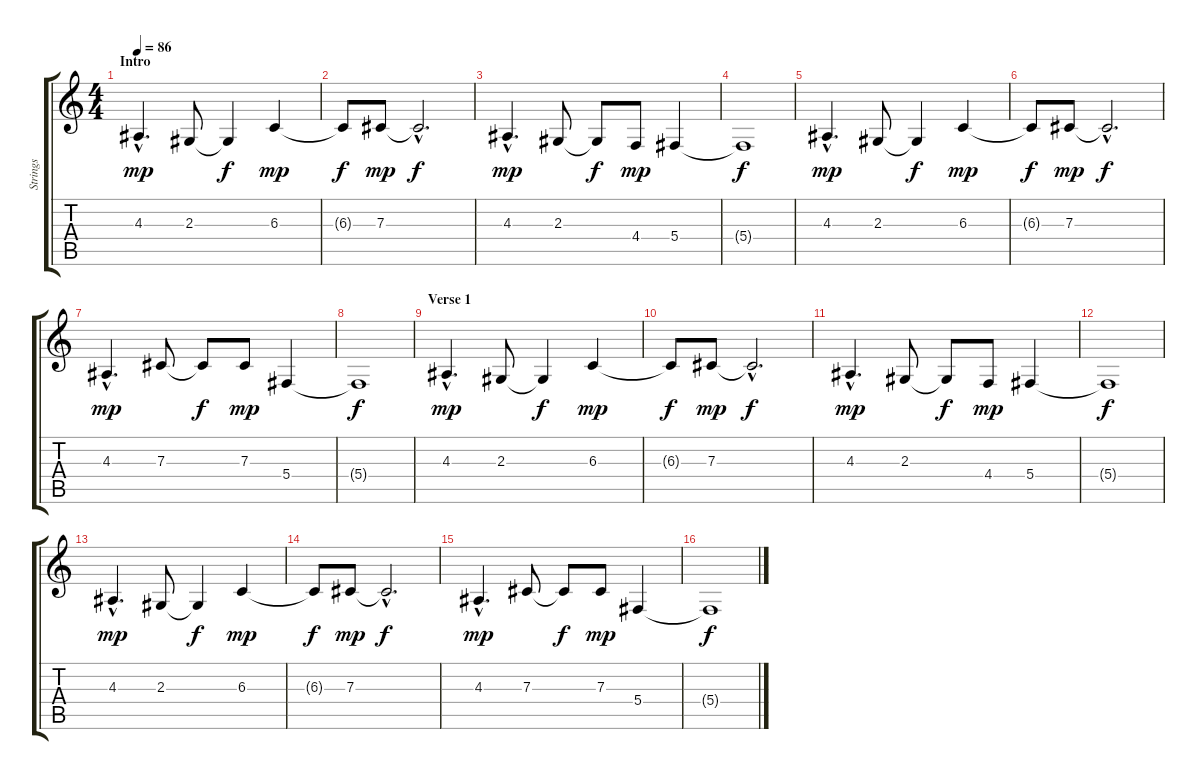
\track ("Strings" "Strings") {instrument tremolostrings}
\staff {score tabs}
\tuning (Eb4 Bb3 Gb3 Db3 Ab2 Eb2) {hide}
\ts (4 4)
\section ("" "Intro")
\tempo 86
\clef g2
\ks c
4.3{hac}.4{d dy mp instrument tremolostrings} 2.3.8 2.3{t}.4{dy f} 6.3.4{dy mp} |
6.3{t}.8{dy f} 7.3.8{dy mp} 7.3{hac t}.2{d dy f} |
4.3{hac}.4{d dy mp} 2.3.8 2.3{t}.8{dy f} 4.4.8{dy mp} 5.4.4 |
5.4{t}.1{dy f} |
4.3{hac}.4{d dy mp} 2.3.8 2.3{t}.4{dy f} 6.3.4{dy mp} |
6.3{t}.8{dy f} 7.3.8{dy mp} 7.3{hac t}.2{d dy f} |
4.3{hac}.4{d dy mp} 7.3.8 7.3{t}.8{dy f} 7.3.8{dy mp} 5.4.4 |
5.4{t}.1{dy f} |
\section ("" "Verse 1")
4.3{hac}.4{d dy mp} 2.3.8 2.3{t}.4{dy f} 6.3.4{dy mp} |
6.3{t}.8{dy f} 7.3.8{dy mp} 7.3{hac t}.2{d dy f} |
4.3{hac}.4{d dy mp} 2.3.8 2.3{t}.8{dy f} 4.4.8{dy mp} 5.4.4 |
5.4{t}.1{dy f} |
4.3{hac}.4{d dy mp} 2.3.8 2.3{t}.4{dy f} 6.3.4{dy mp} |
6.3{t}.8{dy f} 7.3.8{dy mp} 7.3{hac t}.2{d dy f} |
4.3{hac}.4{d dy mp} 7.3.8 7.3{t}.8{dy f} 7.3.8{dy mp} 5.4.4 |
5.4{t}.1{dy f}
